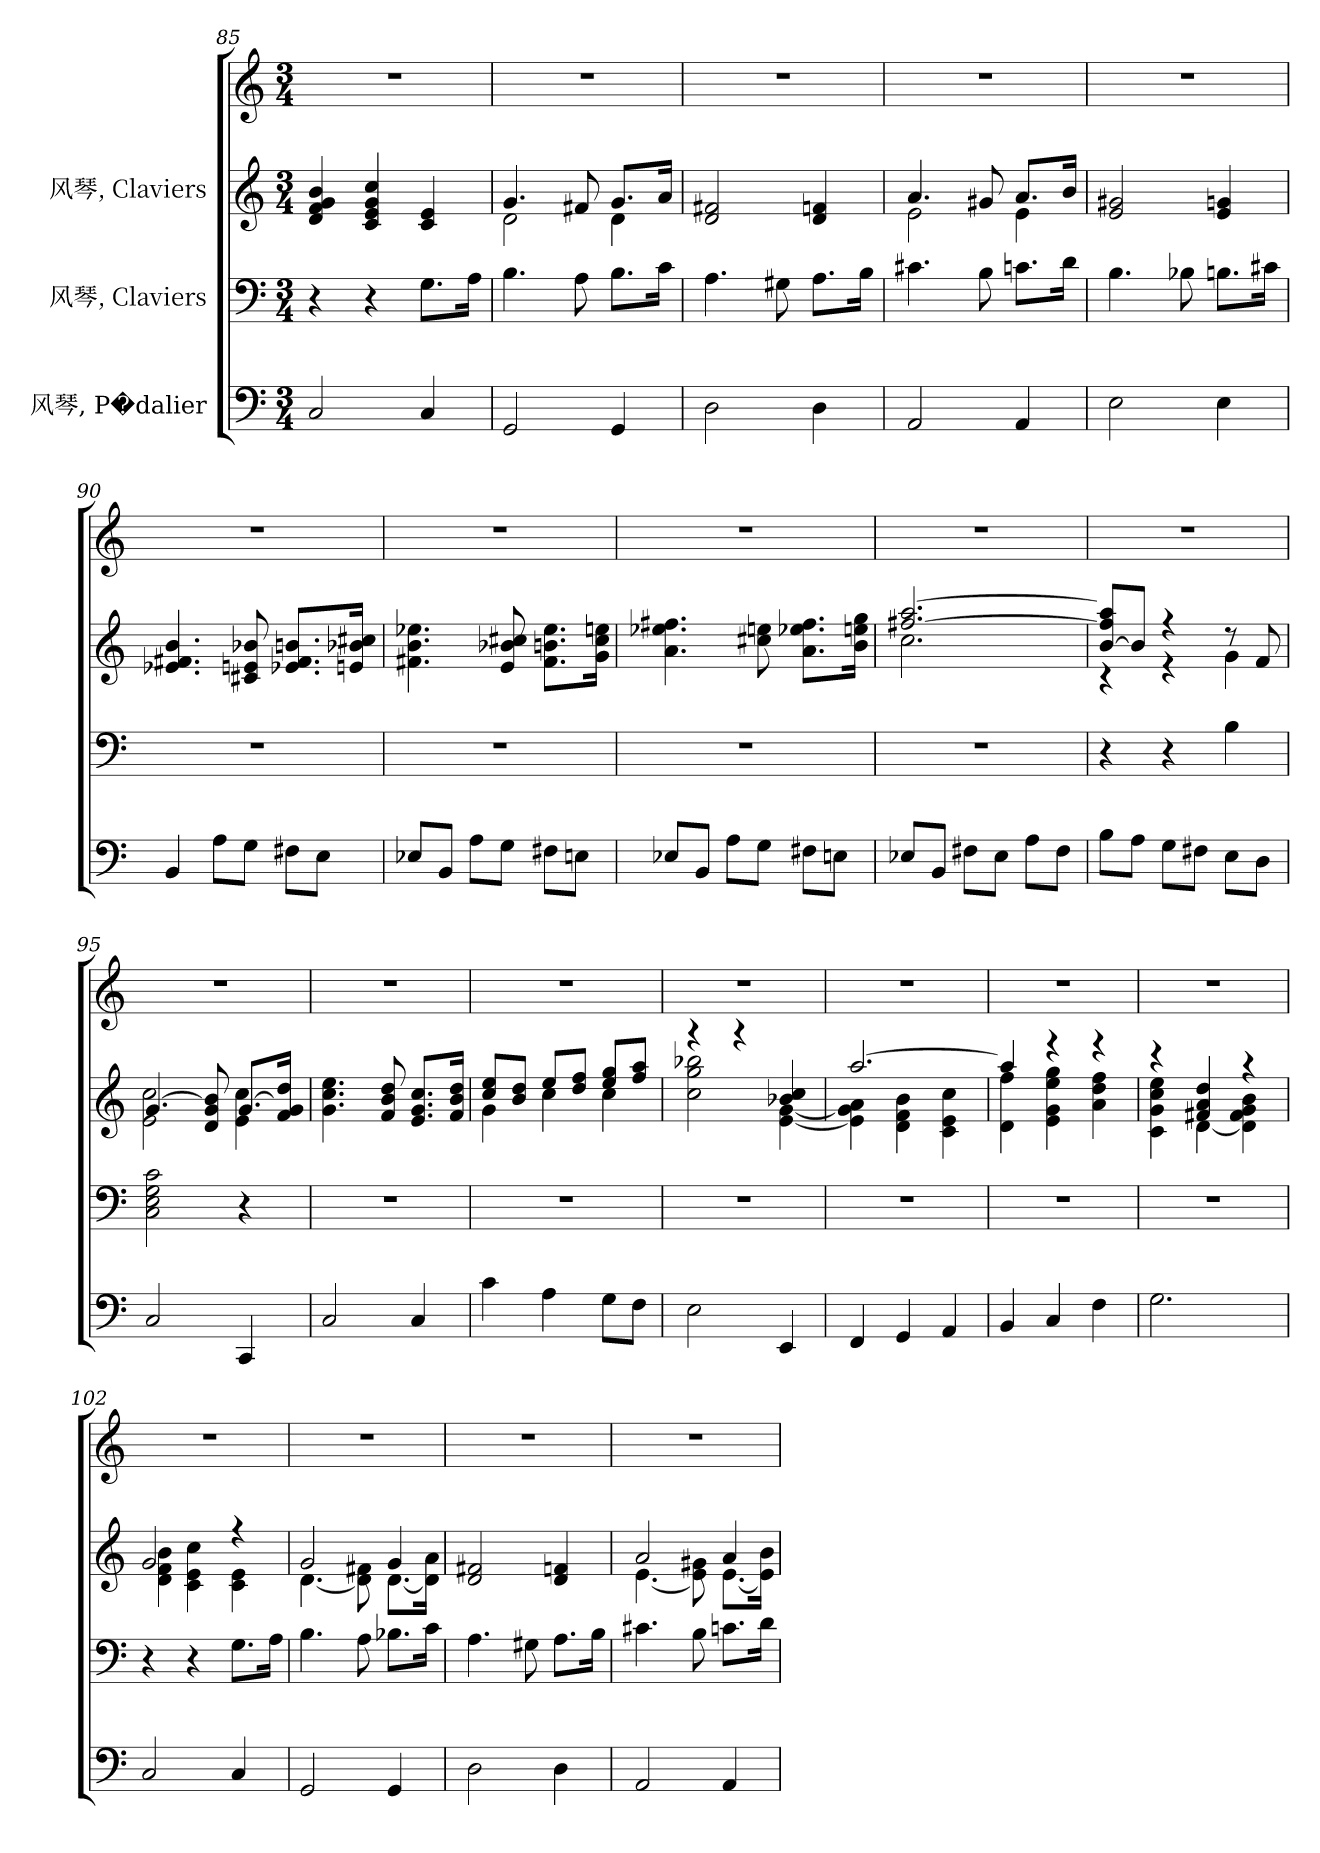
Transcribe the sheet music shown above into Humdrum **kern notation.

**kern	**kern	**kern	**kern
*part3	*part2	*part1	*part1
*staff4	*staff3	*staff2	*staff1
*I"风琴, P�dalier	*I"风琴, Claviers	*I"风琴, Claviers	*
!!LO:LB:g=z
*clefF4	*clefF4	*clefG2	*clefG2
*k[]	*k[]	*k[]	*k[]
*M3/4	*M3/4	*M3/4	*M3/4
=85	=85	=85	=85
2C/	4r	4d/ 4f/ 4g/ 4b/	2.r
.	4r	4c/ 4e/ 4g/ 4cc/	.
4C/	8.G\L	4c/ 4e/	.
.	16A\Jk	.	.
=86	=86	=86	=86
*	*	*^	*
2GG/	4.B\	4.g/	2d\	2.r
.	8A\	8f#X/	.	.
4GG/	8.B\L	8.g/L	4d\	.
.	16c\Jk	16a/Jk	.	.
*	*	*v	*v	*
=87	=87	=87	=87
2D\	4.A\	2d/ 2f#X/	2.r
.	8G#X\	.	.
4D\	8.A\L	4d/ 4fn/	.
.	16B\Jk	.	.
=88	=88	=88	=88
*	*	*^	*
2AA/	4.c#X\	4.a/	2e\	2.r
.	8B\	8g#X/	.	.
4AA/	8.cn\L	8.a/L	4e\	.
.	16d\Jk	16b/Jk	.	.
*	*	*v	*v	*
=89	=89	=89	=89
2E\	4.B\	2e/ 2g#X/	2.r
.	8B-X\	.	.
4E\	8.Bn\L	4e/ 4gn/	.
.	16c#X\Jk	.	.
!!LO:PB:g=z
=90	=90	=90	=90
4BB/	2.r	4.e-X/ 4.f#X/ 4.b/	2.r
8A\L	.	.	.
8G\J	.	8c#X/ 8en/ 8b-X/	.
8F#X\L	.	8.e-X/ 8.f#/ 8.bn/L	.
8E\J	.	.	.
.	.	16en/ 16b-X/ 16cc#X/Jk	.
=91	=91	=91	=91
8E-X/L	2.r	4.f#X\ 4.b\ 4.ee-X\	2.r
8BB/J	.	.	.
8A\L	.	.	.
8G\J	.	8e/ 8b-X/ 8cc#X/	.
8F#X\L	.	8.f#\ 8.bn\ 8.ee-\L	.
8En\J	.	.	.
.	.	16g\ 16cc#\ 16een\Jk	.
=92	=92	=92	=92
8E-X/L	2.r	4.a\ 4.ee-X\ 4.ff#X\	2.r
8BB/J	.	.	.
8A\L	.	.	.
8G\J	.	8cc#X\ 8een\	.
8F#X\L	.	8.a\ 8.ee-X\ 8.ff#\L	.
8En\J	.	.	.
.	.	16b\ 16een\ 16gg\Jk	.
=93	=93	=93	=93
*	*	*^	*
8E-X/L	2.r	[2.ff#X/ [2.aa/	2.cc\	2.r
8BB/J	.	.	.	.
8F#X\L	.	.	.	.
8E-\J	.	.	.	.
8A\L	.	.	.	.
8F#\J	.	.	.	.
!!LO:LB:g=z
=94	=94	=94	=94	=94
8B\L	4r	[8b/ 8ff#/] 8aa/]L	4r	2.r
8A\J	.	8b/J]	.	.
8G\L	4r	4r	4r	.
8F#X\J	.	.	.	.
8E\L	4B\	8r	4g\	.
8D\J	.	8f/	.	.
=95	=95	=95	=95	=95
2C/	2C\ 2E\ 2G\ 2c\	[4.g/	2e\ 2cc\	2.r
.	.	8d/ 8g/] 8b/	.	.
4CC/	4r	[8.g/L	4e\ 4cc\	.
.	.	16f/ 16g/] 16dd/Jk	.	.
*	*	*v	*v	*
=96	=96	=96	=96
2C/	2.r	4.g\ 4.cc\ 4.ee\	2.r
.	.	8f/ 8b/ 8dd/	.
4C/	.	8.e/ 8.g/ 8.cc/L	.
.	.	16f/ 16b/ 16dd/Jk	.
=97	=97	=97	=97
*	*	*^	*
4c\	2.r	8cc/ 8ee/L	4g\	2.r
.	.	8b/ 8dd/J	.	.
4A\	.	8ee/L	4cc\	.
.	.	8dd/ 8ff/J	.	.
8G\L	.	8ee/ 8gg/L	4cc\	.
8F\J	.	8ff/ 8aa/J	.	.
=98	=98	=98	=98	=98
2E\	2.r	4r	2cc\ 2gg\ 2bb-X\	2.r
.	.	4r	.	.
4EE/	.	4b-X/ 4cc/	[4e\ [4g\	.
=99	=99	=99	=99	=99
4FF/	2.r	[2.aa/	4e\] 4g\] 4a\	2.r
4GG/	.	.	4d\ 4f\ 4b\	.
4AA/	.	.	4c\ 4e\ 4cc\	.
!!LO:LB:g=z
=100	=100	=100	=100	=100
4BB/	2.r	4aa/]	4d\ 4ff\	2.r
4C/	.	4r	4e\ 4g\ 4ee\ 4gg\	.
4F\	.	4r	4a\ 4dd\ 4ff\	.
=101	=101	=101	=101	=101
2.G\	2.r	4r	4c\ 4g\ 4cc\ 4ee\	2.r
.	.	4f#X/ 4a/ 4dd/	[4d\	.
.	.	4r	4d\] 4f#\ 4g\ 4b\	.
=102	=102	=102	=102	=102
2C/	4r	2g/	4d\ 4f\ 4b\	2.r
.	4r	.	4c\ 4e\ 4cc\	.
4C/	8.G\L	4r	4c\ 4e\	.
.	16A\Jk	.	.	.
=103	=103	=103	=103	=103
2GG/	4.B\	2g/	[4.d\	2.r
.	8A\	.	8d\] 8f#X\	.
4GG/	8.B-X\L	4g/	[8.d\L	.
.	16c\Jk	.	16d\] 16a\Jk	.
*	*	*v	*v	*
=104	=104	=104	=104
2D\	4.A\	2d/ 2f#X/	2.r
.	8G#X\	.	.
4D\	8.A\L	4d/ 4fn/	.
.	16B\Jk	.	.
=105	=105	=105	=105
*	*	*^	*
2AA/	4.c#X\	2a/	[4.e\	2.r
.	8B\	.	8e\] 8g#X\	.
4AA/	8.cn\L	4a/	[8.e\L	.
.	16d\Jk	.	16e\] 16b\Jk	.
*	*	*v	*v	*
=	=	=	=
*-	*-	*-	*-
